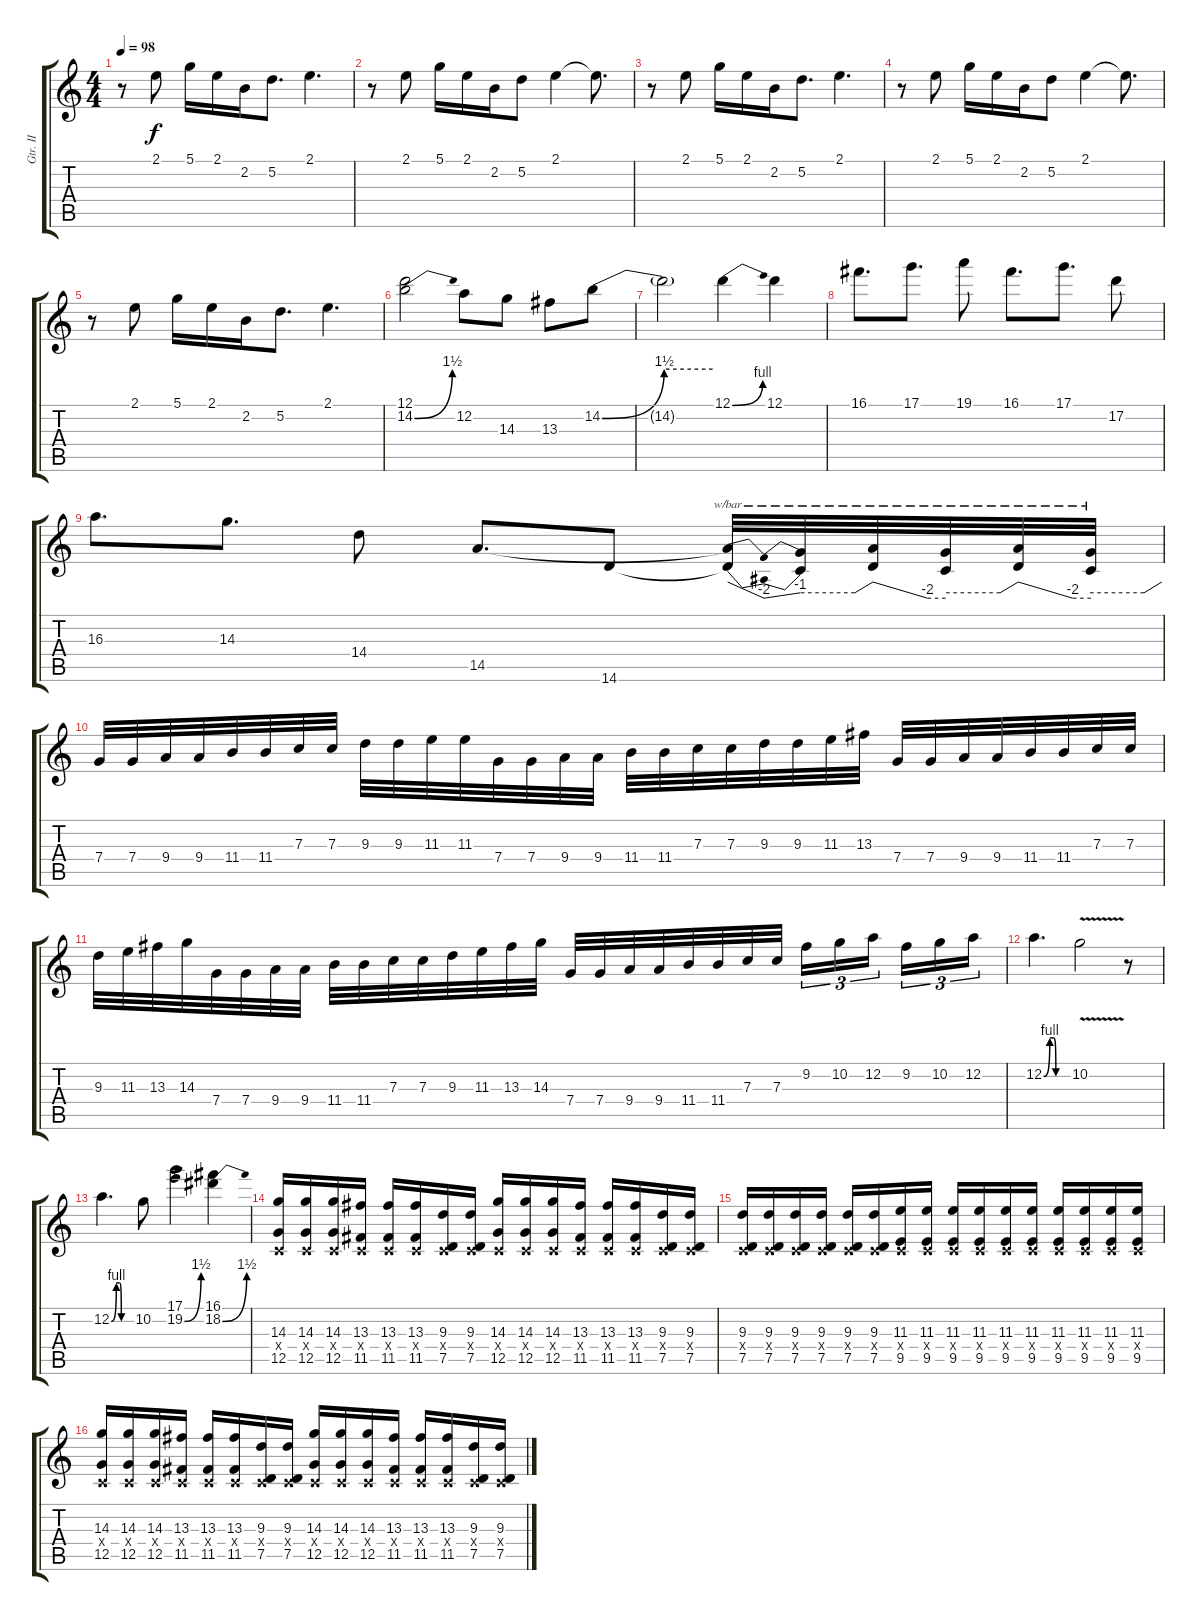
\track ("Gtr. II" "Gtr. II") {instrument overdrivenguitar}
\staff {score tabs}
\tuning (D4 A3 F3 C3 G2 C2) {hide}
\ts (4 4)
\tempo 98
\clef g2
\ks c
r.8{dy f} 2.1.8 5.1.16 2.1.16 2.2.16 5.2.8{d} 2.1.4{d} |
r.8 2.1.8 5.1.16 2.1.16 2.2.16 5.2.8 2.1.4 2.1{t}.8{d} |
r.8 2.1.8 5.1.16 2.1.16 2.2.16 5.2.8{d} 2.1.4{d} |
r.8 2.1.8 5.1.16 2.1.16 2.2.16 5.2.8 2.1.4 2.1{t}.8{d} |
r.8 2.1.8 5.1.16 2.1.16 2.2.16 5.2.8{d} 2.1.4{d} |
(12.1 14.2{be (bend 0 0 60 6)}).2{volume 13} 12.2.8 14.3.8 13.3.8 14.2{be (bend 0 0 60 6)}.8 |
14.2{be (hold 0 6 60 6) t}.2 12.1{be (bend 0 0 60 4)}.4 12.1.4 |
16.1.8{d} 17.1.8{d} 19.1.8 16.1.8{d} 17.1.8{d} 17.2.8 |
16.3.8{d} 14.3.8{d} 14.4.8 14.5.8{d} 14.6.8 (14.5{t} 14.6{t}).32{tbe (dip default 0 0 45 -8 60 -4)} (14.5{t} 14.6{t}).32{tbe (custom default 0 -4 45 -4 60 0)} (14.5{t} 14.6{t}).32{tbe (custom default 0 0 45 -8 60 -8)} (14.5{t} 14.6{t}).32{tbe (custom default 0 -4 45 -4 60 0)} (14.5{t} 14.6{t}).32{tbe (custom default 0 0 45 -8 60 -8)} (14.5{t} 14.6{t}).32{tbe (custom default 0 -4 45 -4 60 0)} |
7.4.32 7.4.32 9.4.32 9.4.32 11.4.32 11.4.32 7.3.32 7.3.32 9.3.32 9.3.32 11.3.32 11.3.32 7.4.32 7.4.32 9.4.32 9.4.32 11.4.32 11.4.32 7.3.32 7.3.32 9.3.32 9.3.32 11.3.32 13.3.32 7.4.32 7.4.32 9.4.32 9.4.32 11.4.32 11.4.32 7.3.32 7.3.32 |
9.3.32 11.3.32 13.3.32 14.3.32 7.4.32 7.4.32 9.4.32 9.4.32 11.4.32 11.4.32 7.3.32 7.3.32 9.3.32 11.3.32 13.3.32 14.3.32 7.4.32 7.4.32 9.4.32 9.4.32 11.4.32 11.4.32 7.3.32 7.3.32 9.2.16{tu (3 2)} 10.2.16{tu (3 2)} 12.2.16{tu (3 2) beam splitsecondary} 9.2.16{tu (3 2)} 10.2.16{tu (3 2)} 12.2.16{tu (3 2)} |
12.2{be (custom 0 0 15 4 25 4 30 0 60 0)}.4{d} 10.2{v}.2 r.8 |
12.2{be (custom 0 0 15 4 25 4 30 0 60 0)}.4{d} 10.2.8 (17.1 19.2{be (bend 0 0 60 6)}).4 (16.1 18.2{be (bend 0 0 60 6)}).4 |
(14.3 0.4{x} 12.5).16{volume 10} (14.3 0.4{x} 12.5).16 (14.3 0.4{x} 12.5).16 (13.3 0.4{x} 11.5).16 (13.3 0.4{x} 11.5).16 (13.3 0.4{x} 11.5).16 (9.3 0.4{x} 7.5).16 (9.3 0.4{x} 7.5).16 (14.3 0.4{x} 12.5).16 (14.3 0.4{x} 12.5).16 (14.3 0.4{x} 12.5).16 (13.3 0.4{x} 11.5).16 (13.3 0.4{x} 11.5).16 (13.3 0.4{x} 11.5).16 (9.3 0.4{x} 7.5).16 (9.3 0.4{x} 7.5).16 |
(9.3 0.4{x} 7.5).16 (9.3 0.4{x} 7.5).16 (9.3 0.4{x} 7.5).16 (9.3 0.4{x} 7.5).16 (9.3 0.4{x} 7.5).16 (9.3 0.4{x} 7.5).16 (11.3 0.4{x} 9.5).16 (11.3 0.4{x} 9.5).16 (11.3 0.4{x} 9.5).16 (11.3 0.4{x} 9.5).16 (11.3 0.4{x} 9.5).16 (11.3 0.4{x} 9.5).16 (11.3 0.4{x} 9.5).16 (11.3 0.4{x} 9.5).16 (11.3 0.4{x} 9.5).16 (11.3 0.4{x} 9.5).16 |
(14.3 0.4{x} 12.5).16 (14.3 0.4{x} 12.5).16 (14.3 0.4{x} 12.5).16 (13.3 0.4{x} 11.5).16 (13.3 0.4{x} 11.5).16 (13.3 0.4{x} 11.5).16 (9.3 0.4{x} 7.5).16 (9.3 0.4{x} 7.5).16 (14.3 0.4{x} 12.5).16 (14.3 0.4{x} 12.5).16 (14.3 0.4{x} 12.5).16 (13.3 0.4{x} 11.5).16 (13.3 0.4{x} 11.5).16 (13.3 0.4{x} 11.5).16 (9.3 0.4{x} 7.5).16 (9.3 0.4{x} 7.5).16
